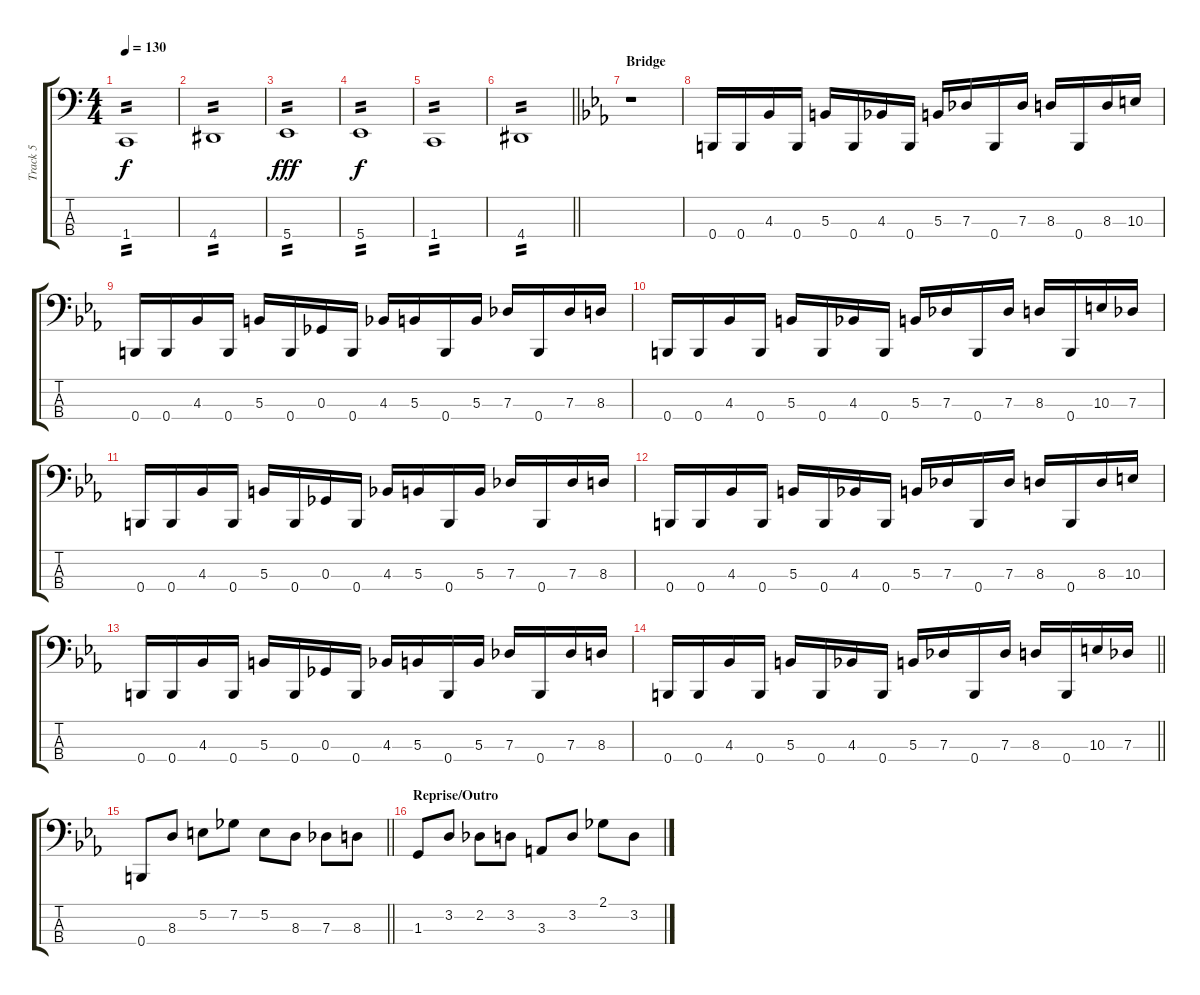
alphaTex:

\track ("Track 5" "Track 5") {instrument electricbasspick}
\staff {score tabs}
\tuning (E2 B1 Gb1 B0) {hide}
\ts (4 4)
\tempo 130
\clef f4
\ks c
1.4.1{tp 2 dy f} |
4.4.1{tp 2} |
5.4.1{tp 2 dy fff} |
5.4.1{tp 2 dy f} |
1.4.1{tp 2} |
\barLineRight lightlight
4.4.1{tp 2} |
\section ("" "Bridge")
\ks eb
r.1 |
0.4.16 0.4.16 4.3.16 0.4.16 5.3.16 0.4.16 4.3.16 0.4.16 5.3.16 7.3.16 0.4.16 7.3.16 8.3.16 0.4.16 8.3.16 10.3.16 |
0.4.16 0.4.16 4.3.16 0.4.16 5.3.16 0.4.16 0.3.16 0.4.16 4.3.16 5.3.16 0.4.16 5.3.16 7.3.16 0.4.16 7.3.16 8.3.16 |
0.4.16 0.4.16 4.3.16 0.4.16 5.3.16 0.4.16 4.3.16 0.4.16 5.3.16 7.3.16 0.4.16 7.3.16 8.3.16 0.4.16 10.3.16 7.3.16 |
0.4.16 0.4.16 4.3.16 0.4.16 5.3.16 0.4.16 0.3.16 0.4.16 4.3.16 5.3.16 0.4.16 5.3.16 7.3.16 0.4.16 7.3.16 8.3.16 |
0.4.16 0.4.16 4.3.16 0.4.16 5.3.16 0.4.16 4.3.16 0.4.16 5.3.16 7.3.16 0.4.16 7.3.16 8.3.16 0.4.16 8.3.16 10.3.16 |
0.4.16 0.4.16 4.3.16 0.4.16 5.3.16 0.4.16 0.3.16 0.4.16 4.3.16 5.3.16 0.4.16 5.3.16 7.3.16 0.4.16 7.3.16 8.3.16 |
\barLineRight lightlight
0.4.16 0.4.16 4.3.16 0.4.16 5.3.16 0.4.16 4.3.16 0.4.16 5.3.16 7.3.16 0.4.16 7.3.16 8.3.16 0.4.16 10.3.16 7.3.16 |
\barLineRight lightlight
0.4.8 8.3.8 5.2.8 7.2.8 5.2.8 8.3.8 7.3.8 8.3.8 |
\section ("" "Reprise/Outro")
1.3.8 3.2.8 2.2.8 3.2.8 3.3.8 3.2.8 2.1.8 3.2.8
